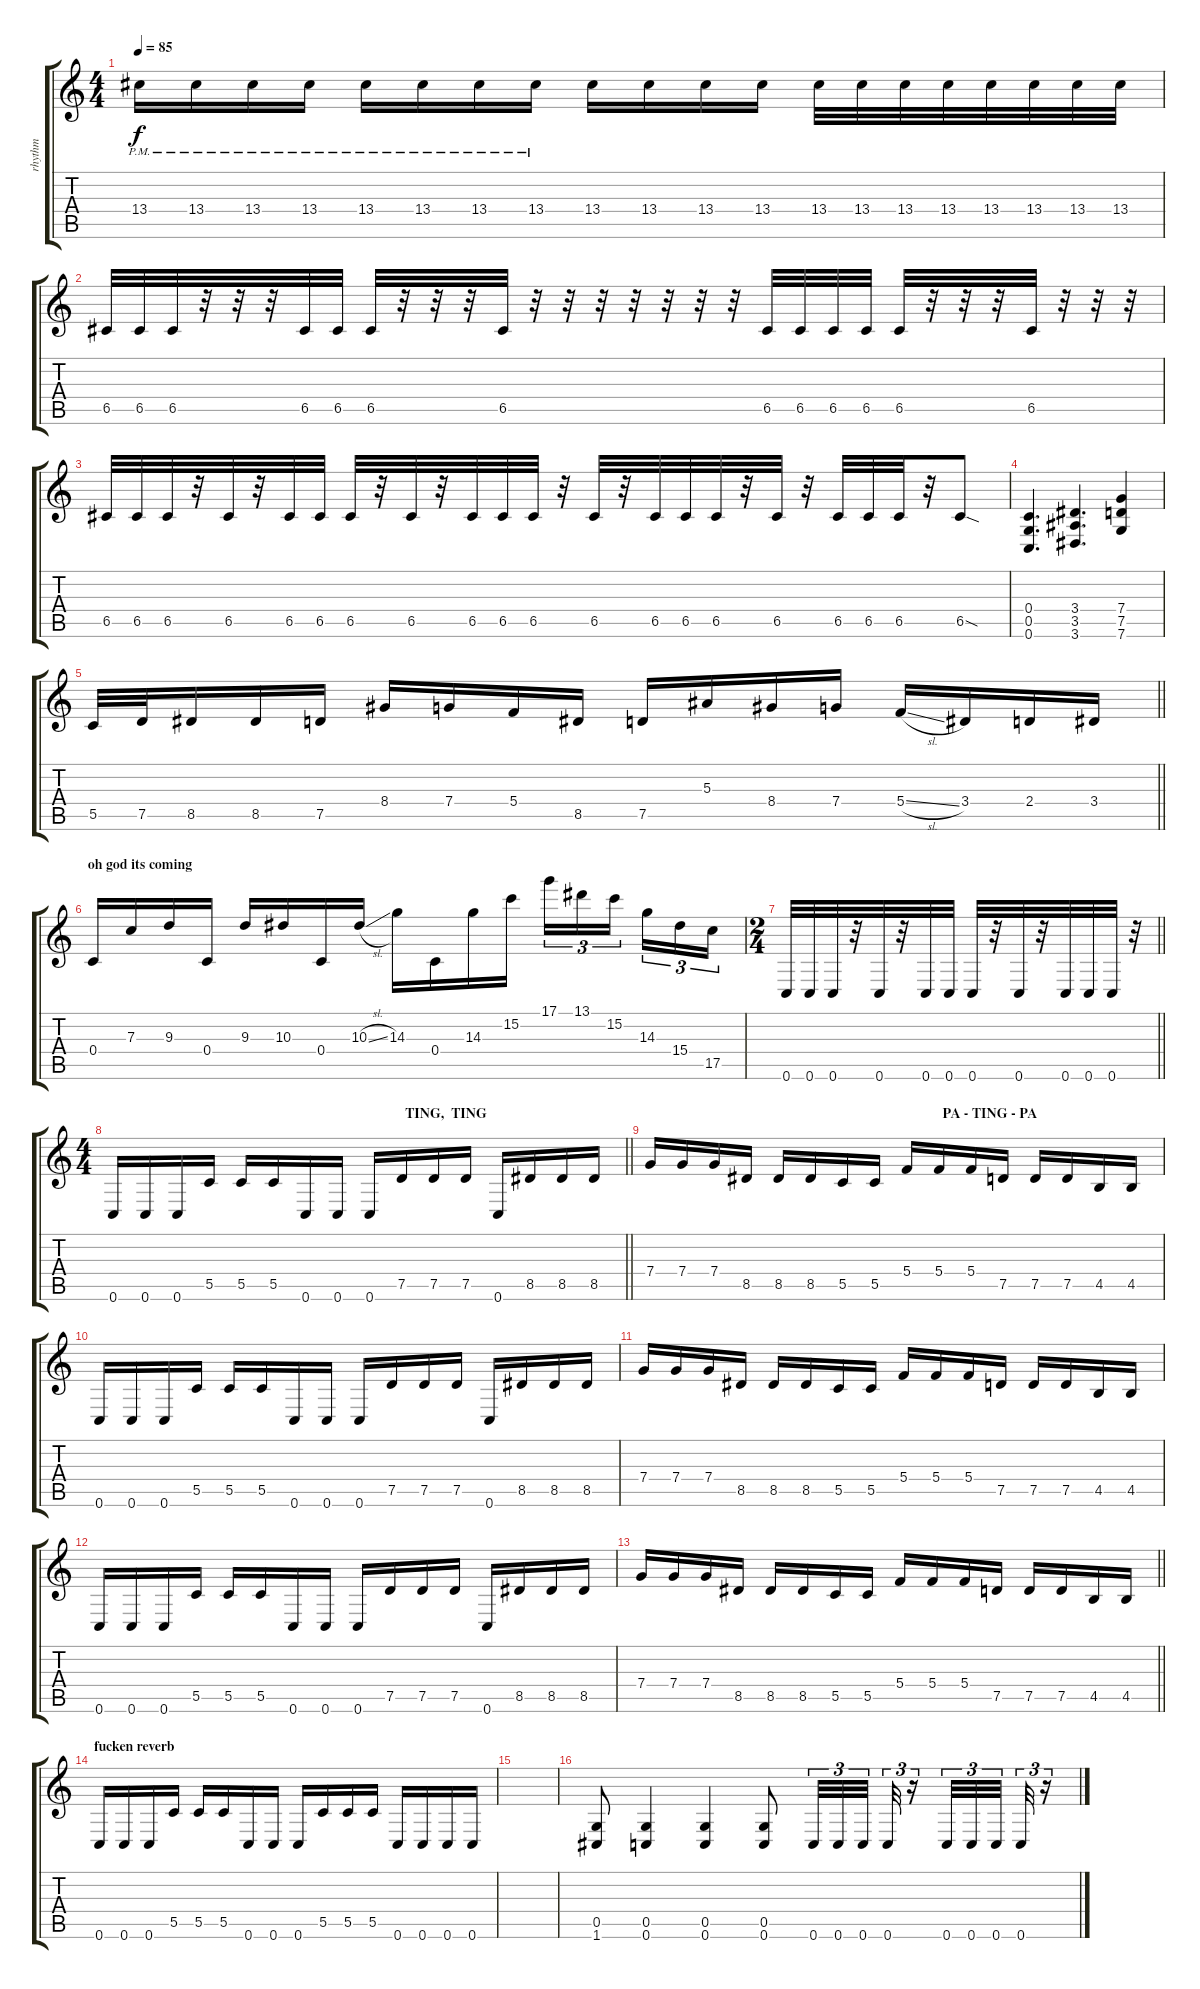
\track ("rhythm" "rhythm") {instrument overdrivenguitar}
\staff {score tabs}
\tuning (D4 A3 F3 C3 G2 C2) {hide}
\ts (4 4)
\tempo 85
\clef g2
\ks c
13.4{pm}.16{dy f} 13.4{pm}.16 13.4{pm}.16 13.4{pm}.16 13.4{pm}.16 13.4{pm}.16 13.4{pm}.16 13.4{pm}.16 13.4.16 13.4.16 13.4.16 13.4.16 13.4.32 13.4.32 13.4.32 13.4.32 13.4.32 13.4.32 13.4.32 13.4.32 |
6.5.32 6.5.32 6.5.32 r.32 r.32 r.32 6.5.32 6.5.32 6.5.32 r.32 r.32 r.32 6.5.32 r.32 r.32 r.32 r.32 r.32 r.32 r.32 6.5.32 6.5.32 6.5.32 6.5.32 6.5.32 r.32 r.32 r.32 6.5.32 r.32 r.32 r.32 |
6.5.32 6.5.32 6.5.32 r.32 6.5.32 r.32 6.5.32 6.5.32 6.5.32 r.32 6.5.32 r.32 6.5.32 6.5.32 6.5.32 r.32 6.5.32 r.32 6.5.32 6.5.32 6.5.32 r.32 6.5.32 r.32 6.5.32 6.5.32 6.5.32 r.32 6.5{sod}.8 |
(0.4 0.5 0.6).4{d} (3.4 3.5 3.6).4{d} (7.4 7.5 7.6).4 |
\barLineRight lightlight
5.5.32 7.5.32 8.5.16 8.5.16 7.5.16 8.4.16 7.4.16 5.4.16 8.5.16 7.5.16 5.3.16 8.4.16 7.4.16 5.4{sl}.16 3.4.16 2.4.16 3.4.16 |
\section ("" "oh god its coming")
0.4.16 7.3.16 9.3.16 0.4.16 9.3.16 10.3.16 0.4.16 10.3{sl}.16 14.3.16 0.4.16 14.3.16 15.2.16 17.1.16{tu (3 2)} 13.1.16{tu (3 2)} 15.2.16{tu (3 2) beam splitsecondary} 14.3.16{tu (3 2)} 15.4.16{tu (3 2)} 17.5.16{tu (3 2)} |
\ts (2 4)
\barLineRight lightlight
0.6.32 0.6.32 0.6.32 r.32 0.6.32 r.32 0.6.32 0.6.32 0.6.32 r.32 0.6.32 r.32 0.6.32 0.6.32 0.6.32 r.32 |
\ts (4 4)
\section ("" "                                                                                     TING,  TING")
\barLineRight lightlight
0.6.16 0.6.16 0.6.16 5.5.16 5.5.16 5.5.16 0.6.16 0.6.16 0.6.16 7.5.16 7.5.16 7.5.16 0.6.16 8.5.16 8.5.16 8.5.16 |
\section ("" "                                                                                     PA - TING - PA")
7.4.16 7.4.16 7.4.16 8.5.16 8.5.16 8.5.16 5.5.16 5.5.16 5.4.16 5.4.16 5.4.16 7.5.16 7.5.16 7.5.16 4.5.16 4.5.16 |
0.6.16 0.6.16 0.6.16 5.5.16 5.5.16 5.5.16 0.6.16 0.6.16 0.6.16 7.5.16 7.5.16 7.5.16 0.6.16 8.5.16 8.5.16 8.5.16 |
7.4.16 7.4.16 7.4.16 8.5.16 8.5.16 8.5.16 5.5.16 5.5.16 5.4.16 5.4.16 5.4.16 7.5.16 7.5.16 7.5.16 4.5.16 4.5.16 |
0.6.16 0.6.16 0.6.16 5.5.16 5.5.16 5.5.16 0.6.16 0.6.16 0.6.16 7.5.16 7.5.16 7.5.16 0.6.16 8.5.16 8.5.16 8.5.16 |
\barLineRight lightlight
7.4.16 7.4.16 7.4.16 8.5.16 8.5.16 8.5.16 5.5.16 5.5.16 5.4.16 5.4.16 5.4.16 7.5.16 7.5.16 7.5.16 4.5.16 4.5.16 |
\section ("" "fucken reverb")
0.6.16 0.6.16 0.6.16 5.5.16 5.5.16 5.5.16 0.6.16 0.6.16 0.6.16 5.5.16 5.5.16 5.5.16 0.6.16 0.6.16 0.6.16 0.6.16 |
|
(0.5 1.6).8 (0.5 0.6).4 (0.5 0.6).4 (0.5 0.6).8 0.6.32{tu (3 2)} 0.6.32{tu (3 2)} 0.6.32{tu (3 2) beam splitsecondary} 0.6.32{tu (3 2)} r.16{tu (3 2)} 0.6.32{tu (3 2)} 0.6.32{tu (3 2)} 0.6.32{tu (3 2) beam splitsecondary} 0.6.32{tu (3 2)} r.16{tu (3 2)}
